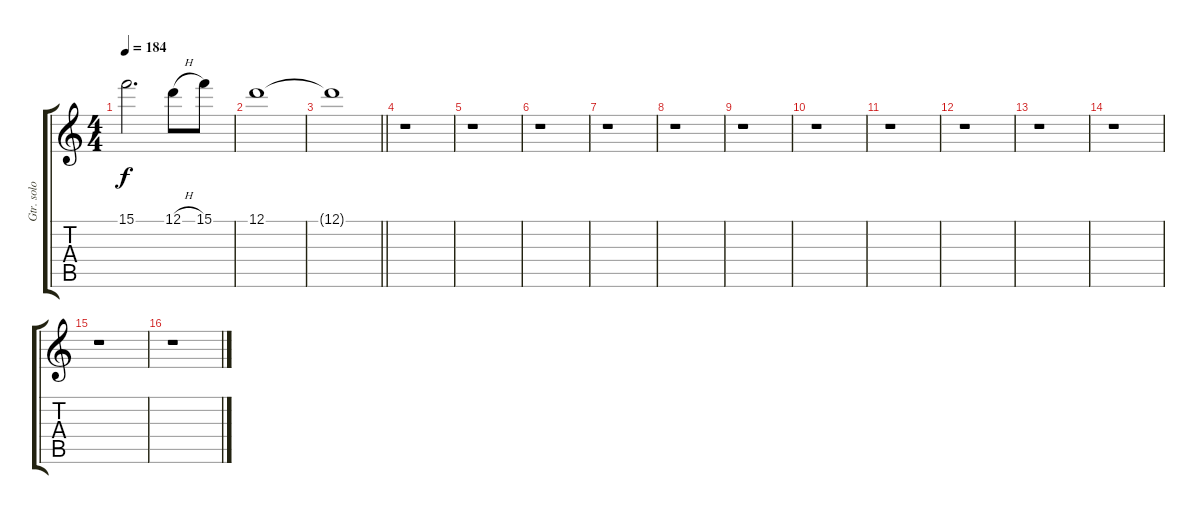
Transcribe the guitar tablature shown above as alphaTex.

\track ("Gtr. solo fac." "Gtr. solo ") {instrument overdrivenguitar}
\staff {score tabs}
\tuning (D4 A3 F3 C3 G2 C2) {hide}
\ts (4 4)
\tempo 184
\clef g2
\ks c
15.1{t}.2{d dy f} 12.1{h}.8 15.1.8 |
12.1.1 |
\barLineRight lightlight
12.1{t}.1 |
r.1 |
r.1 |
r.1 |
r.1 |
r.1 |
r.1 |
r.1 |
r.1 |
r.1 |
r.1 |
r.1 |
r.1 |
r.1
